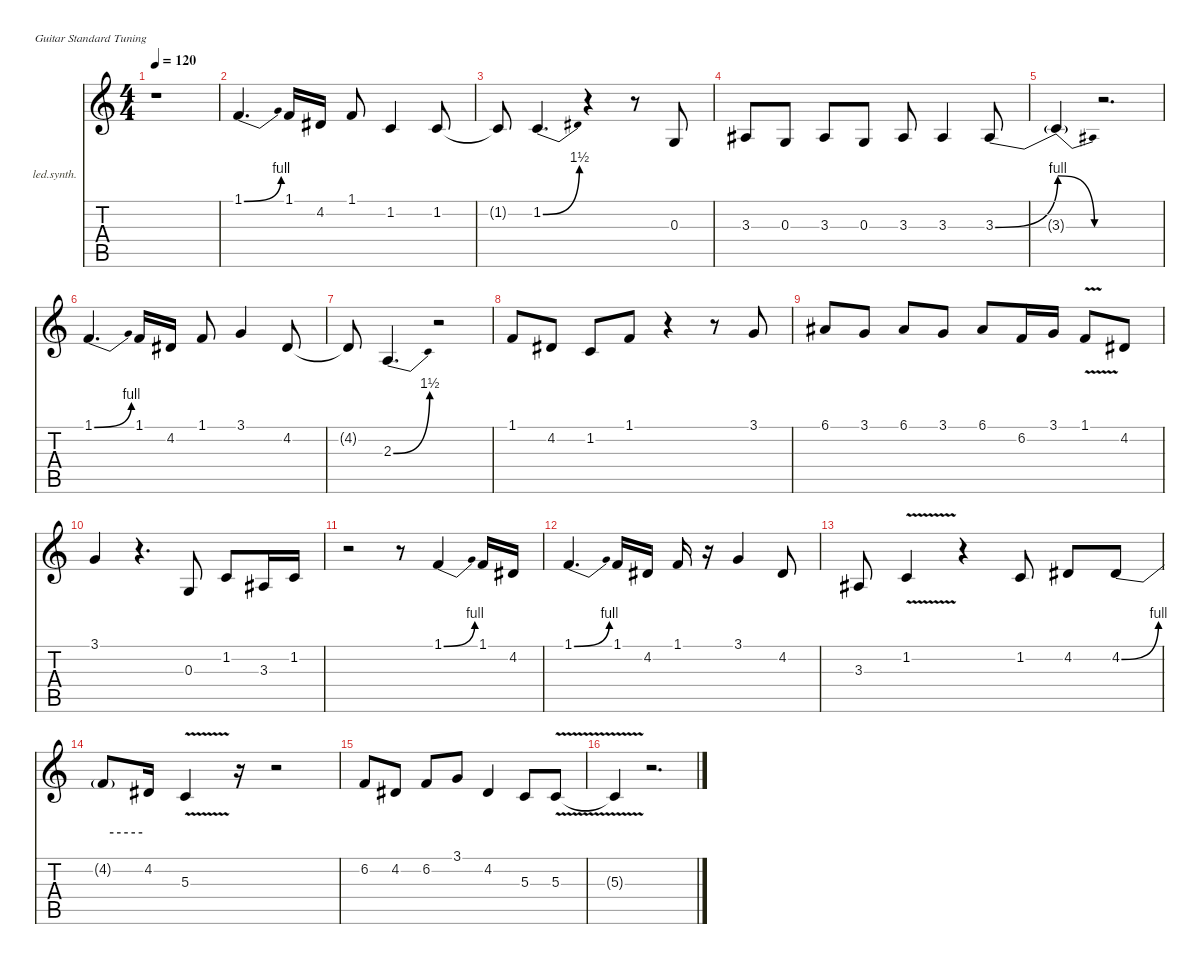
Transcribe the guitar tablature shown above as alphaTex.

\defaultSystemsLayout 4
\hideDynamics
\bracketExtendMode nobrackets
\firstSystemTrackNameOrientation horizontal
\otherSystemsTrackNameOrientation horizontal
\track ("Vocal" "led.synth.") {instrument lead8bassandlead}
\staff {score tabs}
\tuning (E4 B3 G3 D3 A2 E2)
\ts (4 4)
\tempo 120
\clef g2
\ks c
r.1{dy f} |
1.1{be (bend 0 0 30 4)}.4{d} 1.1.16 4.2{acc #}.16 1.1.8 1.2.4 1.2.8 |
1.2{t}.8 1.2{be (bend 0 0 30 6)}.4{d} r.4 r.8 0.3.8 |
3.3{acc #}.8 0.3.8 3.3{acc #}.8 0.3.8 3.3{acc #}.8 3.3{acc #}.4 3.3{be (bend 0 0 60 4) acc #}.8 |
3.3{be (release 0 4 60 0) t}.4 r.2{d} |
1.1{be (bend 0 0 30 4)}.4{d} 1.1.16 4.2{acc #}.16 1.1.8 3.1.4 4.2{acc #}.8 |
4.2{t acc #}.8 2.3{be (bend 0 0 30 6)}.4{d} r.2 |
1.1.8 4.2{acc #}.8 1.2.8 1.1.8 r.4 r.8 3.1.8 |
6.1{acc #}.8 3.1.8 6.1{acc #}.8 3.1.8 6.1{acc #}.8 6.2.16 3.1.16 1.1{v}.8 4.2{acc #}.8 |
3.1.4 r.4{d} 0.3.8 1.2.8 3.3{acc #}.16 1.2.16 |
r.2 r.8 1.1{be (bend 0 0 30 4)}.4 1.1.16 4.2{acc #}.16 |
1.1{be (bend 0 0 30 4)}.4{d} 1.1.16 4.2{acc #}.16 1.1.16 r.16 3.1.4 4.2{acc #}.8 |
3.3{acc #}.8 1.2{v}.4 r.4 1.2.8 4.2{acc #}.8 4.2{be (bend 0 0 60 4) acc #}.8 |
4.2{be (hold 0 4 60 4) t}.8 4.2{acc #}.16 5.3{v}.4 r.16 r.2 |
6.2.8 4.2{acc #}.8 6.2.8 3.1.8 4.2{acc #}.4 5.3.8 5.3{v}.8 |
5.3{v t}.4 r.2{d}
